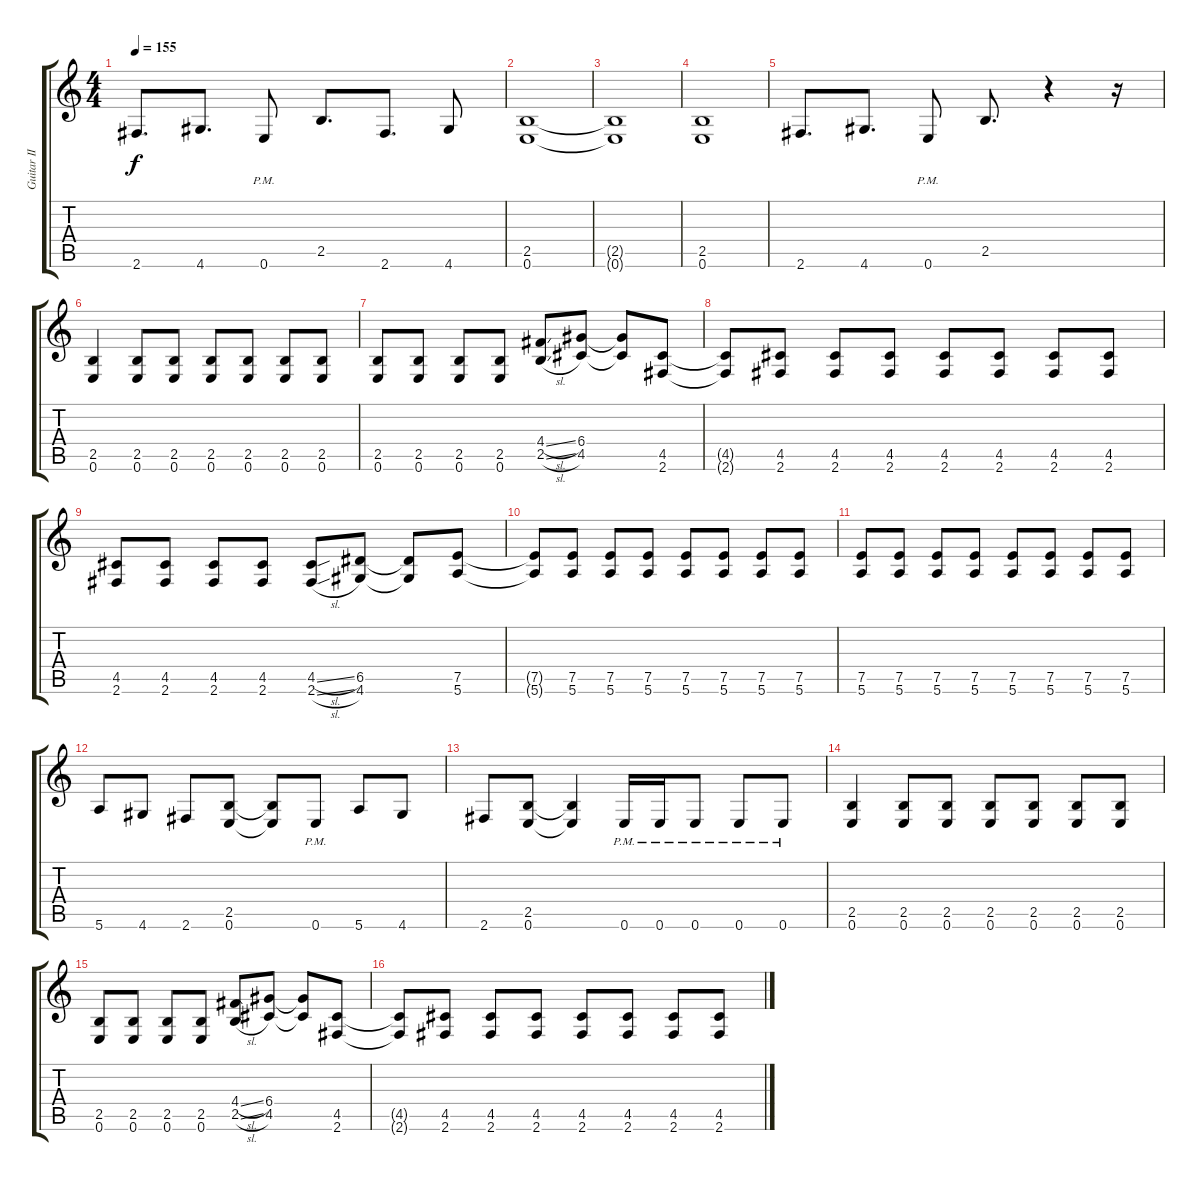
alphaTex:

\track ("Guitar II" "Guitar II") {instrument overdrivenguitar}
\staff {score tabs}
\tuning (E4 B3 G3 D3 A2 E2) {hide}
\ts (4 4)
\tempo 155
\clef g2
\ks c
2.6.8{d dy f} 4.6.8{d} 0.6{pm}.8 2.5.8{d} 2.6.8{d} 4.6.8 |
(2.5 0.6).1 |
(2.5{t} 0.6{t}).1 |
(2.5 0.6).1 |
2.6.8{d} 4.6.8{d} 0.6{pm}.8 2.5.8{d} r.4 r.16 |
(2.5 0.6).4 (2.5 0.6).8 (2.5 0.6).8 (2.5 0.6).8 (2.5 0.6).8 (2.5 0.6).8 (2.5 0.6).8 |
(2.5 0.6).8 (2.5 0.6).8 (2.5 0.6).8 (2.5 0.6).8 (4.4{sl} 2.5{sl}).8 (6.4 4.5).8 (6.4{t} 4.5{t}).8 (4.5 2.6).8 |
(4.5{t} 2.6{t}).8 (4.5 2.6).8 (4.5 2.6).8 (4.5 2.6).8 (4.5 2.6).8 (4.5 2.6).8 (4.5 2.6).8 (4.5 2.6).8 |
(4.5 2.6).8 (4.5 2.6).8 (4.5 2.6).8 (4.5 2.6).8 (4.5{sl} 2.6{sl}).8 (6.5 4.6).8 (6.5{t} 4.6{t}).8 (7.5 5.6).8 |
(7.5{t} 5.6{t}).8 (7.5 5.6).8 (7.5 5.6).8 (7.5 5.6).8 (7.5 5.6).8 (7.5 5.6).8 (7.5 5.6).8 (7.5 5.6).8 |
(7.5 5.6).8 (7.5 5.6).8 (7.5 5.6).8 (7.5 5.6).8 (7.5 5.6).8 (7.5 5.6).8 (7.5 5.6).8 (7.5 5.6).8 |
5.6.8 4.6.8 2.6.8 (2.5 0.6).8 (2.5{t} 0.6{t}).8 0.6{pm}.8 5.6.8 4.6.8 |
2.6.8 (2.5 0.6).8 (2.5{t} 0.6{t}).4 0.6{pm}.16 0.6{pm}.16 0.6{pm}.8 0.6{pm}.8 0.6{pm}.8 |
(2.5 0.6).4 (2.5 0.6).8 (2.5 0.6).8 (2.5 0.6).8 (2.5 0.6).8 (2.5 0.6).8 (2.5 0.6).8 |
(2.5 0.6).8 (2.5 0.6).8 (2.5 0.6).8 (2.5 0.6).8 (4.4{sl} 2.5{sl}).8 (6.4 4.5).8 (6.4{t} 4.5{t}).8 (4.5 2.6).8 |
(4.5{t} 2.6{t}).8 (4.5 2.6).8 (4.5 2.6).8 (4.5 2.6).8 (4.5 2.6).8 (4.5 2.6).8 (4.5 2.6).8 (4.5 2.6).8
